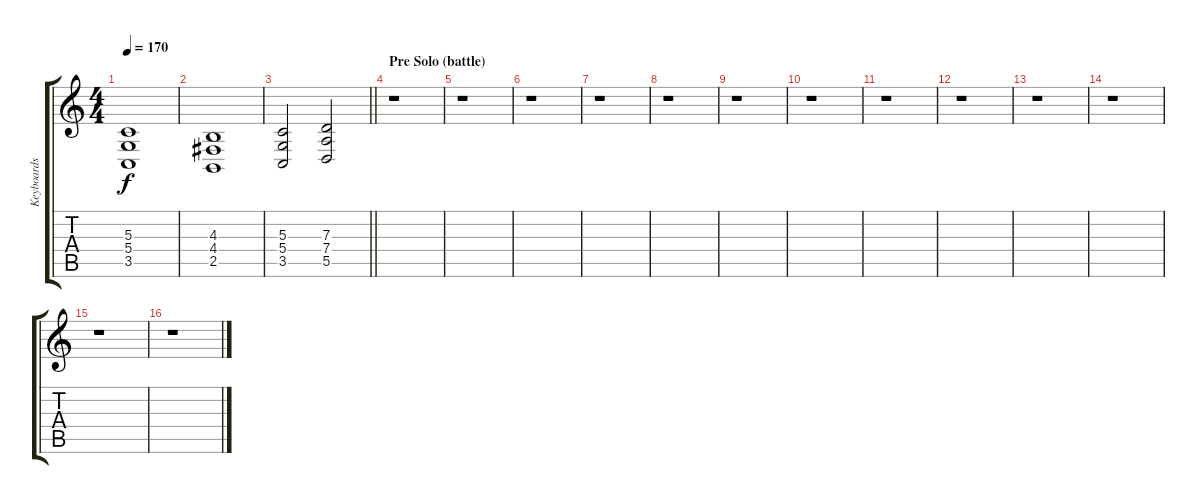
\track ("Keyboards 2" "Keyboards ") {instrument stringensemble2}
\staff {score tabs}
\tuning (E4 B3 G3 D3 A2 E2) {hide}
\ts (4 4)
\tempo 170
\clef g2
\ks c
(5.3{t} 5.4{t} 3.5{t}).1{dy f} |
(4.3 4.4 2.5).1 |
\barLineRight lightlight
(5.3 5.4 3.5).2 (7.3 7.4 5.5).2 |
\section ("" "Pre Solo (battle)")
r.1 |
r.1 |
r.1 |
r.1 |
r.1 |
r.1 |
r.1 |
r.1 |
r.1 |
r.1 |
r.1 |
r.1 |
r.1
